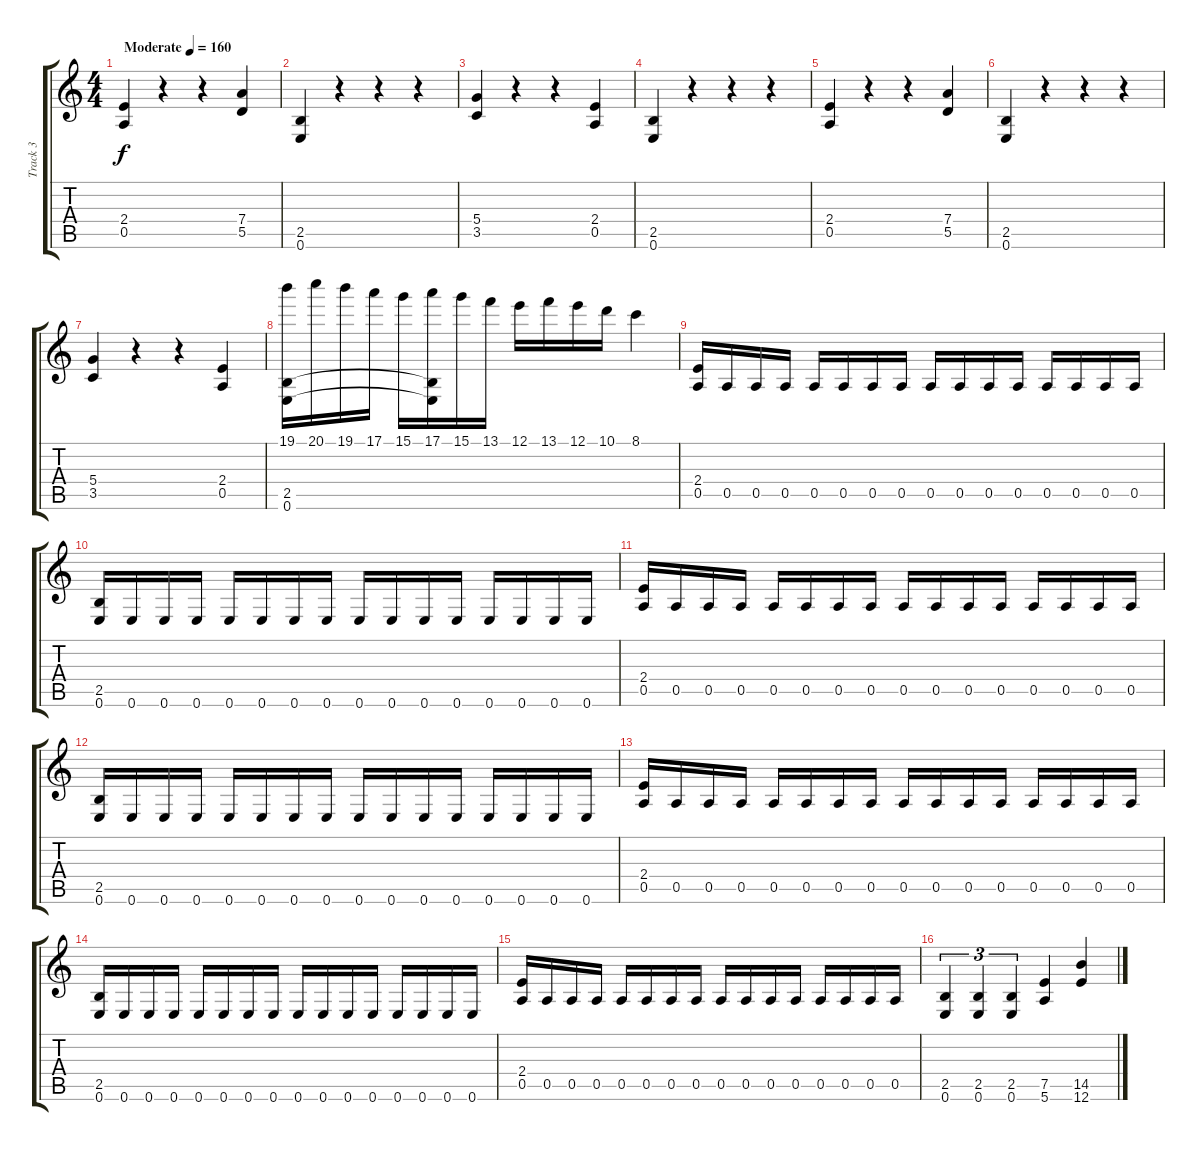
\track ("Track 3" "Track 3") {instrument distortionguitar}
\staff {score tabs}
\tuning (E4 B3 G3 D3 A2 E2) {hide}
\ts (4 4)
\tempo (160 "Moderate")
\clef g2
\ks c
(2.4 0.5).4{dy f instrument distortionguitar} r.4 r.4 (7.4 5.5).4 |
(2.5 0.6).4 r.4 r.4 r.4 |
(5.4 3.5).4 r.4 r.4 (2.4 0.5).4 |
(2.5 0.6).4 r.4 r.4 r.4 |
(2.4 0.5).4 r.4 r.4 (7.4 5.5).4 |
(2.5 0.6).4 r.4 r.4 r.4 |
(5.4 3.5).4 r.4 r.4 (2.4 0.5).4 |
(19.1 2.5 0.6).16 20.1.16 19.1.16 17.1.16 15.1.16 (17.1 2.5{t} 0.6{t}).16 15.1.16 13.1.16 12.1.16 13.1.16 12.1.16 10.1.16 8.1.4 |
(2.4 0.5).16 0.5.16 0.5.16 0.5.16 0.5.16 0.5.16 0.5.16 0.5.16 0.5.16 0.5.16 0.5.16 0.5.16 0.5.16 0.5.16 0.5.16 0.5.16 |
(2.5 0.6).16 0.6.16 0.6.16{txt ""} 0.6.16 0.6.16 0.6.16 0.6.16 0.6.16 0.6.16 0.6.16 0.6.16 0.6.16 0.6.16 0.6.16 0.6.16 0.6.16 |
(2.4 0.5).16 0.5.16 0.5.16 0.5.16 0.5.16 0.5.16 0.5.16 0.5.16 0.5.16 0.5.16 0.5.16 0.5.16 0.5.16 0.5.16 0.5.16 0.5.16 |
(2.5 0.6).16 0.6.16 0.6.16 0.6.16 0.6.16 0.6.16 0.6.16 0.6.16 0.6.16 0.6.16 0.6.16 0.6.16 0.6.16 0.6.16 0.6.16 0.6.16 |
(2.4 0.5).16 0.5.16 0.5.16 0.5.16 0.5.16 0.5.16 0.5.16 0.5.16 0.5.16 0.5.16 0.5.16 0.5.16 0.5.16 0.5.16 0.5.16 0.5.16 |
(2.5 0.6).16 0.6.16 0.6.16 0.6.16 0.6.16 0.6.16 0.6.16 0.6.16 0.6.16 0.6.16 0.6.16 0.6.16 0.6.16 0.6.16 0.6.16 0.6.16 |
(2.4 0.5).16 0.5.16 0.5.16 0.5.16 0.5.16 0.5.16 0.5.16 0.5.16 0.5.16 0.5.16 0.5.16 0.5.16 0.5.16 0.5.16 0.5.16 0.5.16 |
(2.5 0.6).4{tu (3 2)} (2.5 0.6).4{tu (3 2)} (2.5 0.6).4{tu (3 2)} (7.5 5.6).4 (14.5 12.6).4
